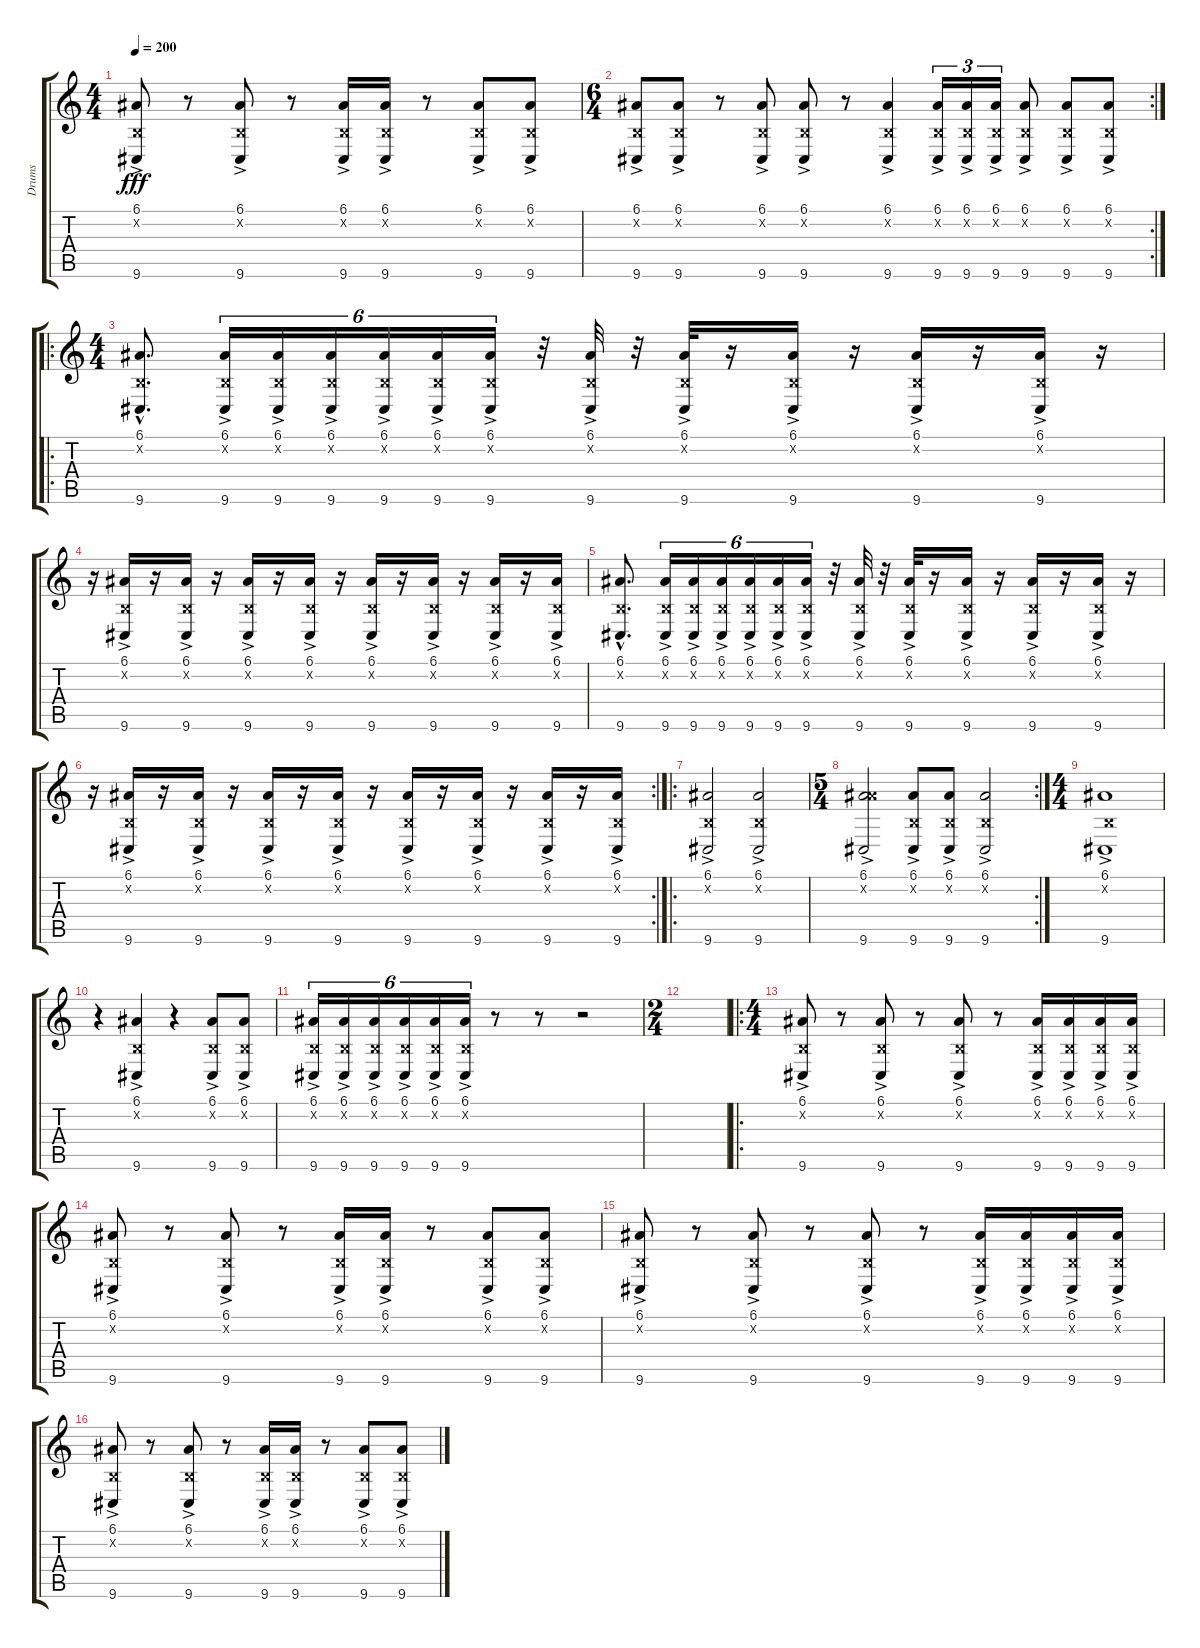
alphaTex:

\track ("Drums" "Drums") {instrument woodblock}
\staff {score tabs}
\tuning (E4 B3 G3 D3 A2 E2) {hide}
\ts (4 4)
\tempo 200
\clef g2
\ks c
(6.1{ac} 0.2{x} 9.6{ac}).8{dy fff} r.8 (6.1{ac} 0.2{x} 9.6{ac}).8 r.8 (6.1{ac} 0.2{x} 9.6{ac}).16 (6.1{ac} 0.2{x} 9.6{ac}).16 r.8 (6.1{ac} 0.2{x} 9.6{ac}).8 (6.1{ac} 0.2{x} 9.6{ac}).8 |
\rc 2
\ts (6 4)
(6.1{ac} 0.2{x} 9.6{ac}).8 (6.1{ac} 0.2{x} 9.6{ac}).8 r.8 (6.1{ac} 0.2{x} 9.6{ac}).8 (6.1{ac} 0.2{x} 9.6{ac}).8 r.8 (6.1{ac} 0.2{x} 9.6{ac}).4 (6.1{ac} 0.2{x} 9.6{ac}).16{tu (3 2)} (6.1{ac} 0.2{x} 9.6{ac}).16{tu (3 2)} (6.1{ac} 0.2{x} 9.6{ac}).16{tu (3 2)} (6.1{ac} 0.2{x} 9.6{ac}).8 (6.1{ac} 0.2{x} 9.6{ac}).8 (6.1{ac} 0.2{x} 9.6{ac}).8 |
\ro
\ts (4 4)
(6.1{hac} 0.2{hac x} 9.6{hac}).8{d} (6.1{ac} 0.2{x} 9.6{ac}).16{tu (6 4)} (6.1{ac} 0.2{x} 9.6{ac}).16{tu (6 4)} (6.1{ac} 0.2{x} 9.6{ac}).16{tu (6 4)} (6.1{ac} 0.2{x} 9.6{ac}).16{tu (6 4)} (6.1{ac} 0.2{x} 9.6{ac}).16{tu (6 4)} (6.1{ac} 0.2{x} 9.6{ac}).16{tu (6 4)} r.32 (6.1{ac} 0.2{x} 9.6{ac}).32 r.32 (6.1{ac} 0.2{x} 9.6{ac}).32 r.16 (6.1{ac} 0.2{x} 9.6{ac}).16 r.16 (6.1{ac} 0.2{x} 9.6{ac}).16 r.16 (6.1{ac} 0.2{x} 9.6{ac}).16 r.16 |
r.16 (6.1{ac} 0.2{x} 9.6{ac}).16 r.16 (6.1{ac} 0.2{x} 9.6{ac}).16 r.16 (6.1{ac} 0.2{x} 9.6{ac}).16 r.16 (6.1{ac} 0.2{x} 9.6{ac}).16 r.16 (6.1{ac} 0.2{x} 9.6{ac}).16 r.16 (6.1{ac} 0.2{x} 9.6{ac}).16 r.16 (6.1{ac} 0.2{x} 9.6{ac}).16 r.16 (6.1{ac} 0.2{x} 9.6{ac}).16 |
(6.1{hac} 0.2{hac x} 9.6{hac}).8{d} (6.1{ac} 0.2{x} 9.6{ac}).16{tu (6 4)} (6.1{ac} 0.2{x} 9.6{ac}).16{tu (6 4)} (6.1{ac} 0.2{x} 9.6{ac}).16{tu (6 4)} (6.1{ac} 0.2{x} 9.6{ac}).16{tu (6 4)} (6.1{ac} 0.2{x} 9.6{ac}).16{tu (6 4)} (6.1{ac} 0.2{x} 9.6{ac}).16{tu (6 4)} r.32 (6.1{ac} 0.2{x} 9.6{ac}).32 r.32 (6.1{ac} 0.2{x} 9.6{ac}).32 r.16 (6.1{ac} 0.2{x} 9.6{ac}).16 r.16 (6.1{ac} 0.2{x} 9.6{ac}).16 r.16 (6.1{ac} 0.2{x} 9.6{ac}).16 r.16 |
\rc 2
r.16 (6.1{ac} 0.2{x} 9.6{ac}).16 r.16 (6.1{ac} 0.2{x} 9.6{ac}).16 r.16 (6.1{ac} 0.2{x} 9.6{ac}).16 r.16 (6.1{ac} 0.2{x} 9.6{ac}).16 r.16 (6.1{ac} 0.2{x} 9.6{ac}).16 r.16 (6.1{ac} 0.2{x} 9.6{ac}).16 r.16 (6.1{ac} 0.2{x} 9.6{ac}).16 r.16 (6.1{ac} 0.2{x} 9.6{ac}).16 |
\ro
(6.1{ac} 0.2{x} 9.6{ac}).2 (6.1{ac} 0.2{x} 9.6{ac}).2 |
\rc 2
\ts (5 4)
(6.1{ac} 11.2{x} 9.6{ac}).2 (6.1{ac} 0.2{x} 9.6{ac}).8 (6.1{ac} 0.2{x} 9.6{ac}).8 (6.1{ac} 0.2{x} 9.6{ac}).2 |
\ts (4 4)
(6.1{ac} 0.2{x} 9.6{ac}).1 |
r.4 (6.1{ac} 0.2{x} 9.6{ac}).4 r.4 (6.1{ac} 0.2{x} 9.6{ac}).8 (6.1{ac} 0.2{x} 9.6{ac}).8 |
(6.1{ac} 0.2{x} 9.6{ac}).16{tu (6 4)} (6.1{ac} 0.2{x} 9.6{ac}).16{tu (6 4)} (6.1{ac} 0.2{x} 9.6{ac}).16{tu (6 4)} (6.1{ac} 0.2{x} 9.6{ac}).16{tu (6 4)} (6.1{ac} 0.2{x} 9.6{ac}).16{tu (6 4)} (6.1{ac} 0.2{x} 9.6{ac}).16{tu (6 4)} r.8 r.8 r.2 |
\ts (2 4)
|
\ro
\ts (4 4)
(6.1{ac} 0.2{x} 9.6{ac}).8 r.8 (6.1{ac} 0.2{x} 9.6{ac}).8 r.8 (6.1{ac} 0.2{x} 9.6{ac}).8 r.8 (6.1{ac} 0.2{x} 9.6{ac}).16 (6.1{ac} 0.2{x} 9.6{ac}).16 (6.1{ac} 0.2{x} 9.6{ac}).16 (6.1{ac} 0.2{x} 9.6{ac}).16 |
(6.1{ac} 0.2{x} 9.6{ac}).8 r.8 (6.1{ac} 0.2{x} 9.6{ac}).8 r.8 (6.1{ac} 0.2{x} 9.6{ac}).16 (6.1{ac} 0.2{x} 9.6{ac}).16 r.8 (6.1{ac} 0.2{x} 9.6{ac}).8 (6.1{ac} 0.2{x} 9.6{ac}).8 |
(6.1{ac} 0.2{x} 9.6{ac}).8 r.8 (6.1{ac} 0.2{x} 9.6{ac}).8 r.8 (6.1{ac} 0.2{x} 9.6{ac}).8 r.8 (6.1{ac} 0.2{x} 9.6{ac}).16 (6.1{ac} 0.2{x} 9.6{ac}).16 (6.1{ac} 0.2{x} 9.6{ac}).16 (6.1{ac} 0.2{x} 9.6{ac}).16 |
(6.1{ac} 0.2{x} 9.6{ac}).8 r.8 (6.1{ac} 0.2{x} 9.6{ac}).8 r.8 (6.1{ac} 0.2{x} 9.6{ac}).16 (6.1{ac} 0.2{x} 9.6{ac}).16 r.8 (6.1{ac} 0.2{x} 9.6{ac}).8 (6.1{ac} 0.2{x} 9.6{ac}).8
